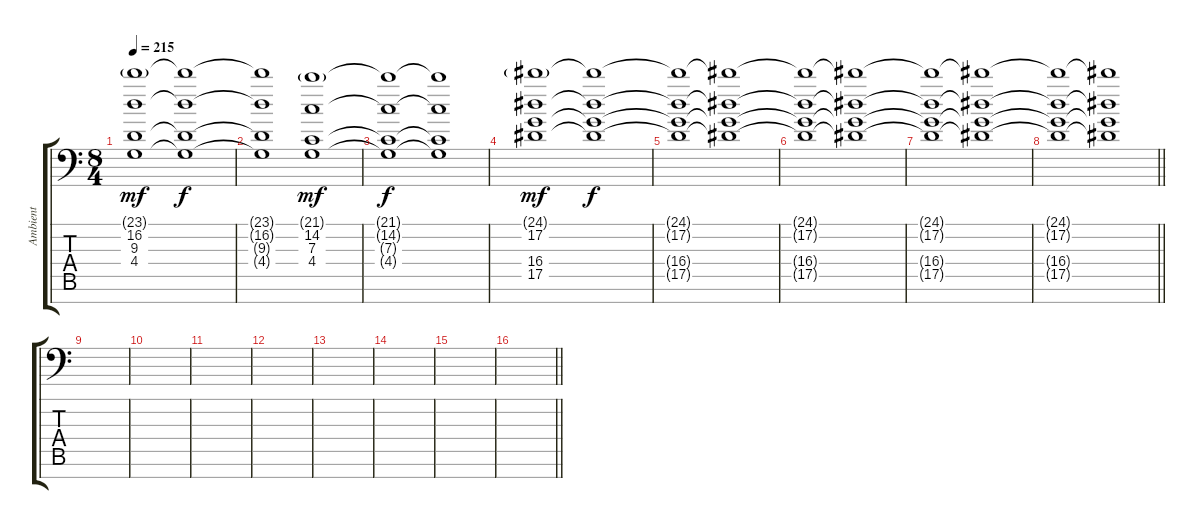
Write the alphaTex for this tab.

\track ("Ambient" "Ambient") {instrument stringensemble2}
\staff {score tabs}
\tuning (Eb4 Bb3 F3 Eb3 Bb2 F2 Bb1) {hide}
\ts (8 4)
\tempo 215
\clef f4
\ks c
(23.1{g} 16.2 9.3 4.4).1{dy mf instrument stringensemble2} (23.1{t} 16.2{t} 9.3{t} 4.4{t}).1{dy f} |
(23.1{t} 16.2{t} 9.3{t} 4.4{t}).1 (21.1{g} 14.2 7.3 4.4).1{dy mf} |
(21.1{t} 14.2{t} 7.3{t} 4.4{t}).1{dy f} (21.1{t} 14.2{t} 7.3{t} 4.4{t}).1 |
(24.1{g} 17.2 16.4 17.5).1{dy mf} (24.1{t} 17.2{t} 16.4{t} 17.5{t}).1{dy f} |
(24.1{t} 17.2{t} 16.4{t} 17.5{t}).1{volume 8} (24.1{t} 17.2{t} 16.4{t} 17.5{t}).1 |
(24.1{t} 17.2{t} 16.4{t} 17.5{t}).1 (24.1{t} 17.2{t} 16.4{t} 17.5{t}).1 |
(24.1{t} 17.2{t} 16.4{t} 17.5{t}).1{volume 6} (24.1{t} 17.2{t} 16.4{t} 17.5{t}).1 |
\barLineRight lightlight
(24.1{t} 17.2{t} 16.4{t} 17.5{t}).1 (24.1{t} 17.2{t} 16.4{t} 17.5{t}).1 |
\section ("" "")
|
|
|
|
|
|
|
\barLineRight lightlight
